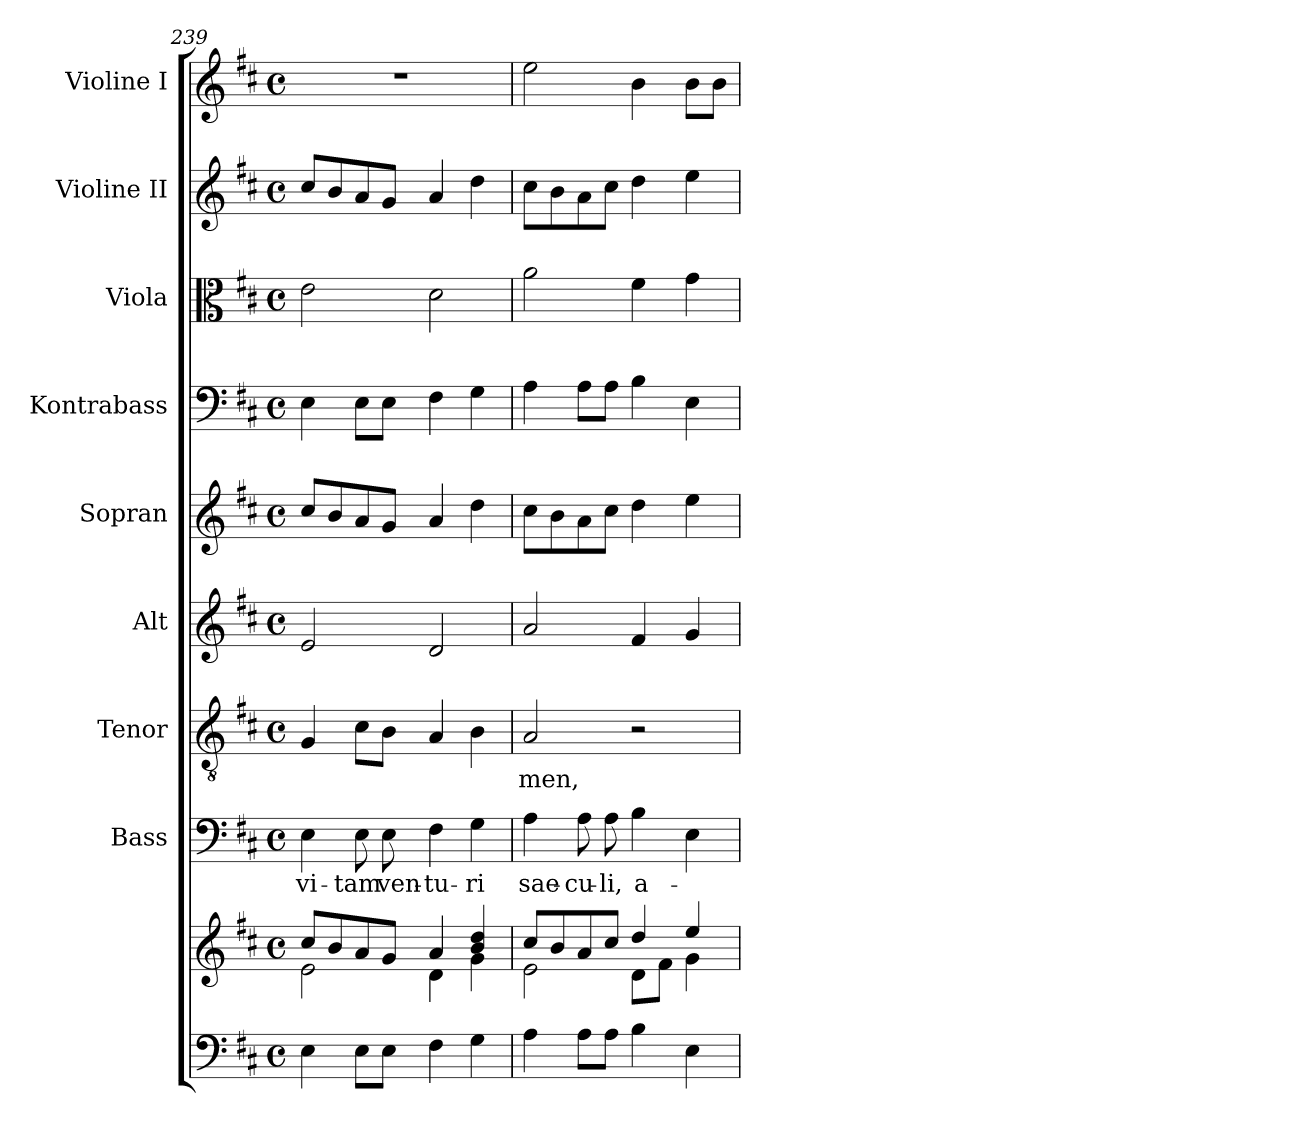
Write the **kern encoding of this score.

**kern	**kern	**kern	**text	**kern	**text	**kern	**kern	**kern	**kern	**kern	**kern
*part9	*part9	*part8	*part8	*part7	*part7	*part6	*part5	*part4	*part3	*part2	*part1
*staff10	*staff9	*staff8	*staff8	*staff7	*staff7	*staff6	*staff5	*staff4	*staff3	*staff2	*staff1
*	*	*I"Bass	*	*I"Tenor	*	*I"Alt	*I"Sopran	*I"Kontrabass	*I"Viola	*I"Violine II	*I"Violine I
*	*	*I'B.	*	*I'T.	*	*I'A.	*I'S.	*I'Kb.	*I'Vla.	*I'Vl. II	*I'Vl. I
*clefF4	*clefG2	*clefF4	*	*clefGv2	*	*clefG2	*clefG2	*clefF4	*clefC3	*clefG2	*clefG2
*	*	*	*	*	*	*	*	*ITrd7c12	*	*	*
*k[f#c#]	*k[f#c#]	*k[f#c#]	*	*k[f#c#]	*	*k[f#c#]	*k[f#c#]	*k[f#c#]	*k[f#c#]	*k[f#c#]	*k[f#c#]
*D:	*D:	*D:	*	*D:	*	*D:	*D:	*D:	*D:	*D:	*D:
*M4/4	*M4/4	*M4/4	*	*M4/4	*	*M4/4	*M4/4	*M4/4	*M4/4	*M4/4	*M4/4
*met(c)	*met(c)	*met(c)	*	*met(c)	*	*met(c)	*met(c)	*met(c)	*met(c)	*met(c)	*met(c)
=239	=239	=239	=239	=239	=239	=239	=239	=239	=239	=239	=239
*	*^	*	*	*	*	*	*	*	*	*	*
!	!	!	!	!LO:LY:b	!	!	!	!	!	!	!	!
4E\	8cc#/L	2e\	4E\	vi-	4G/	.	2e/	8cc#/L	4EE\	2e\	8cc#/L	1r
.	8b/	.	.	.	.	.	.	8b/	.	.	8b/	.
!	!	!	!	!LO:LY:b	!	!	!	!	!	!	!	!
8E\L	8a/	.	8E\	-tam	8c#\L	.	.	8a/	8EE\L	.	8a/	.
!	!	!	!	!LO:LY:b	!	!	!	!	!	!	!	!
8E\J	8g/J	.	8E\	ven-	8B\J	.	.	8g/J	8EE\J	.	8g/J	.
!	!	!	!	!LO:LY:b	!	!	!	!	!	!	!	!
4F#\	4a/	4d\	4F#\	-tu-	4A/	.	2d/	4a/	4FF#\	2d\	4a/	.
!	!	!	!	!LO:LY:b	!	!	!	!	!	!	!	!
4G\	4b/ 4dd/	4g\	4G\	-ri	4B\	.	.	4dd\	4GG\	.	4dd\	.
=240	=240	=240	=240	=240	=240	=240	=240	=240	=240	=240	=240	=240
!	!	!	!	!LO:LY:b	!	!LO:LY:b	!	!	!	!	!	!
4A\	8cc#/L	2e\	4A\	sae-	2A/	-men,	2a/	8cc#\L	4AA\	2a\	8cc#\L	2ee\
.	8b/	.	.	.	.	.	.	8b\	.	.	8b\	.
!	!	!	!	!LO:LY:b	!	!	!	!	!	!	!	!
8A\L	8a/	.	8A\	-cu-	.	.	.	8a\	8AA\L	.	8a\	.
!	!	!	!	!LO:LY:b	!	!	!	!	!	!	!	!
8A\J	8cc#/J	.	8A\	-li,	.	.	.	8cc#\J	8AA\J	.	8cc#\J	.
!	!	!	!	!LO:LY:b	!	!	!	!	!	!	!	!
4B\	4dd/	8d\L	4B\	a-	2r	.	4f#/	4dd\	4BB\	4f#\	4dd\	4b\
.	.	8f#\J	.	.	.	.	.	.	.	.	.	.
4E\	4ee/	4g\	4E\	.	.	.	4g/	4ee\	4EE\	4g\	4ee\	8b\L
.	.	.	.	.	.	.	.	.	.	.	.	8b\J
*	*v	*v	*	*	*	*	*	*	*	*	*	*
=	=	=	=	=	=	=	=	=	=	=	=
*-	*-	*-	*-	*-	*-	*-	*-	*-	*-	*-	*-
